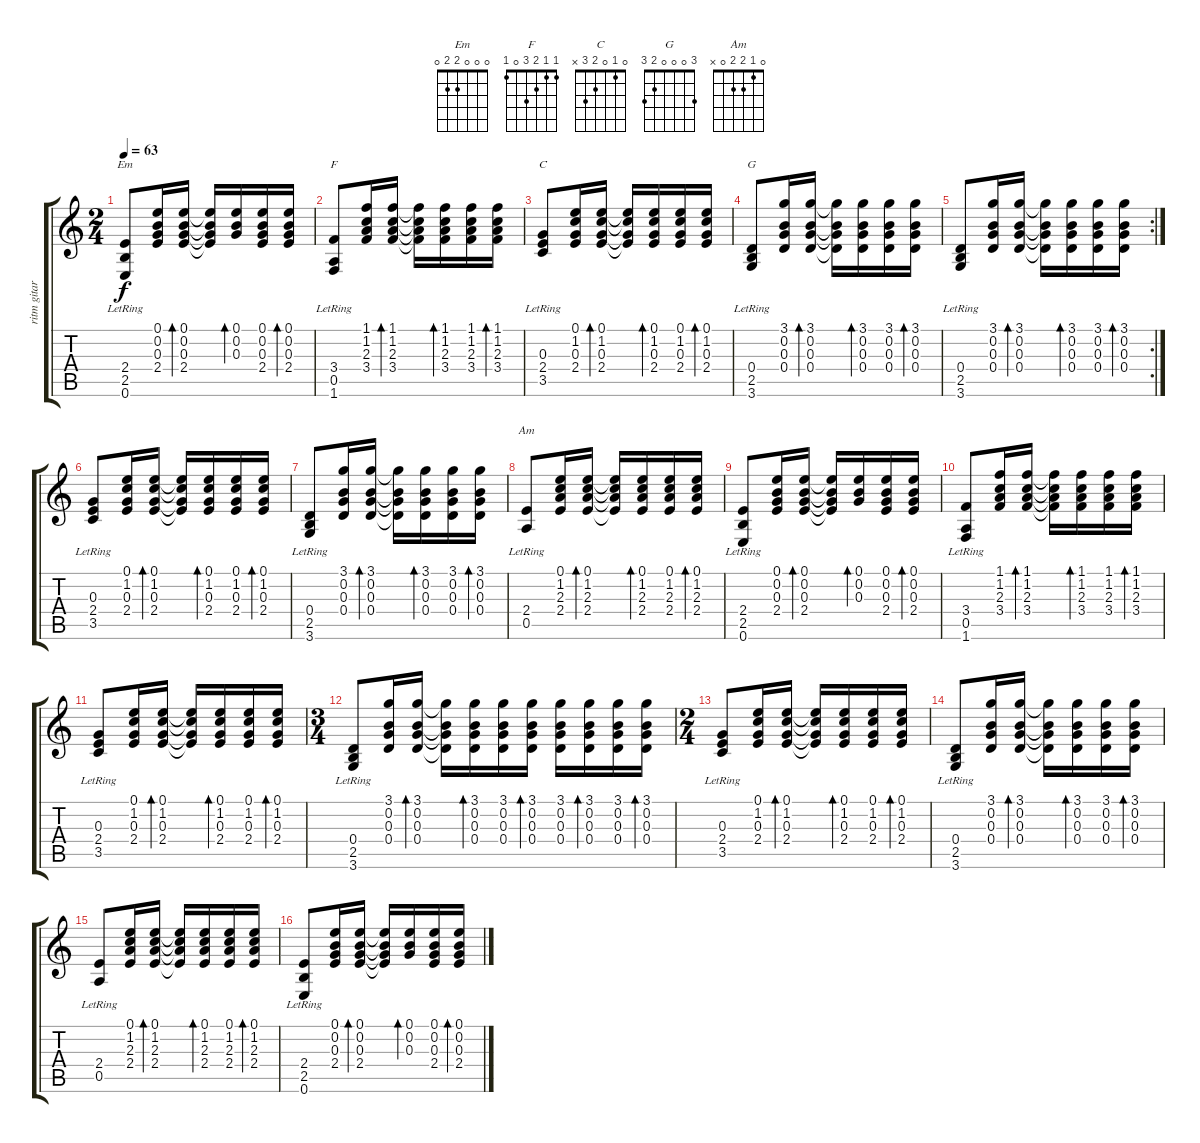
\track ("ritm gitar" "ritm gitar") {instrument acousticguitarnylon}
\staff {score tabs}
\tuning (E4 B3 G3 D3 A2 E2) {hide}
\chord ("Em" 0 0 0 2 2 0)
\chord ("F" 1 1 2 3 0 1)
\chord ("C" 0 1 0 2 3 x)
\chord ("G" 3 0 0 0 2 3)
\chord ("Am" 0 1 2 2 0 x)
\ts (2 4)
\tempo 63
\clef g2
\ks c
(2.4 2.5 0.6{lr}).8{ch "Em" dy f} (0.1 0.2 0.3 2.4).16 (0.1 0.2 0.3 2.4).16{bd 60} (0.1{t} 0.2{t} 0.3{t} 2.4{t}).16 (0.1 0.2 0.3).16{bd 60} (0.1 0.2 0.3 2.4).16 (0.1 0.2 0.3 2.4).16{bd 60} |
(3.4 0.5 1.6{lr}).8{ch "F"} (1.1 1.2 2.3 3.4).16 (1.1 1.2 2.3 3.4).16{bd 60} (1.1{t} 1.2{t} 2.3{t} 3.4{t}).16 (1.1 1.2 2.3 3.4).16{bd 60} (1.1 1.2 2.3 3.4).16 (1.1 1.2 2.3 3.4).16{bd 60} |
(0.3 2.4 3.5{lr}).8{ch "C"} (0.1 1.2 0.3 2.4).16 (0.1 1.2 0.3 2.4).16{bd 60} (0.1{t} 1.2{t} 0.3{t} 2.4{t}).16 (0.1 1.2 0.3 2.4).16{bd 60} (0.1 1.2 0.3 2.4).16 (0.1 1.2 0.3 2.4).16{bd 60} |
(0.4 2.5 3.6{lr}).8{ch "G"} (3.1 0.2 0.3 0.4).16 (3.1 0.2 0.3 0.4).16{bd 60} (3.1{t} 0.2{t} 0.3{t} 0.4{t}).16 (3.1 0.2 0.3 0.4).16{bd 60} (3.1 0.2 0.3 0.4).16 (3.1 0.2 0.3 0.4).16{bd 60} |
\rc 2
(0.4 2.5 3.6{lr}).8 (3.1 0.2 0.3 0.4).16 (3.1 0.2 0.3 0.4).16{bd 60} (3.1{t} 0.2{t} 0.3{t} 0.4{t}).16 (3.1 0.2 0.3 0.4).16{bd 60} (3.1 0.2 0.3 0.4).16 (3.1 0.2 0.3 0.4).16{bd 60} |
(0.3 2.4 3.5{lr}).8 (0.1 1.2 0.3 2.4).16 (0.1 1.2 0.3 2.4).16{bd 60} (0.1{t} 1.2{t} 0.3{t} 2.4{t}).16 (0.1 1.2 0.3 2.4).16{bd 60} (0.1 1.2 0.3 2.4).16 (0.1 1.2 0.3 2.4).16{bd 60} |
(0.4 2.5 3.6{lr}).8 (3.1 0.2 0.3 0.4).16 (3.1 0.2 0.3 0.4).16{bd 60} (3.1{t} 0.2{t} 0.3{t} 0.4{t}).16 (3.1 0.2 0.3 0.4).16{bd 60} (3.1 0.2 0.3 0.4).16 (3.1 0.2 0.3 0.4).16{bd 60} |
(2.4 0.5{lr}).8{ch "Am"} (0.1 1.2 2.3 2.4).16 (0.1 1.2 2.3 2.4).16{bd 60} (0.1{t} 1.2{t} 2.3{t} 2.4{t}).16 (0.1 1.2 2.3 2.4).16{bd 60} (0.1 1.2 2.3 2.4).16 (0.1 1.2 2.3 2.4).16{bd 60} |
(2.4 2.5 0.6{lr}).8 (0.1 0.2 0.3 2.4).16 (0.1 0.2 0.3 2.4).16{bd 60} (0.1{t} 0.2{t} 0.3{t} 2.4{t}).16 (0.1 0.2 0.3).16{bd 60} (0.1 0.2 0.3 2.4).16 (0.1 0.2 0.3 2.4).16{bd 60} |
(3.4 0.5 1.6{lr}).8 (1.1 1.2 2.3 3.4).16 (1.1 1.2 2.3 3.4).16{bd 60} (1.1{t} 1.2{t} 2.3{t} 3.4{t}).16 (1.1 1.2 2.3 3.4).16{bd 60} (1.1 1.2 2.3 3.4).16 (1.1 1.2 2.3 3.4).16{bd 60} |
(0.3 2.4 3.5{lr}).8 (0.1 1.2 0.3 2.4).16 (0.1 1.2 0.3 2.4).16{bd 60} (0.1{t} 1.2{t} 0.3{t} 2.4{t}).16 (0.1 1.2 0.3 2.4).16{bd 60} (0.1 1.2 0.3 2.4).16 (0.1 1.2 0.3 2.4).16{bd 60} |
\ts (3 4)
(0.4 2.5 3.6{lr}).8 (3.1 0.2 0.3 0.4).16 (3.1 0.2 0.3 0.4).16{bd 60} (3.1{t} 0.2{t} 0.3{t} 0.4{t}).16 (3.1 0.2 0.3 0.4).16{bd 60} (3.1 0.2 0.3 0.4).16 (3.1 0.2 0.3 0.4).16{bd 60} (3.1 0.2 0.3 0.4).16 (3.1 0.2 0.3 0.4).16{bd 60} (3.1 0.2 0.3 0.4).16 (3.1 0.2 0.3 0.4).16{bd 60} |
\ts (2 4)
(0.3 2.4 3.5{lr}).8 (0.1 1.2 0.3 2.4).16 (0.1 1.2 0.3 2.4).16{bd 60} (0.1{t} 1.2{t} 0.3{t} 2.4{t}).16 (0.1 1.2 0.3 2.4).16{bd 60} (0.1 1.2 0.3 2.4).16 (0.1 1.2 0.3 2.4).16{bd 60} |
(0.4 2.5 3.6{lr}).8 (3.1 0.2 0.3 0.4).16 (3.1 0.2 0.3 0.4).16{bd 60} (3.1{t} 0.2{t} 0.3{t} 0.4{t}).16 (3.1 0.2 0.3 0.4).16{bd 60} (3.1 0.2 0.3 0.4).16 (3.1 0.2 0.3 0.4).16{bd 60} |
(2.4 0.5{lr}).8 (0.1 1.2 2.3 2.4).16 (0.1 1.2 2.3 2.4).16{bd 60} (0.1{t} 1.2{t} 2.3{t} 2.4{t}).16 (0.1 1.2 2.3 2.4).16{bd 60} (0.1 1.2 2.3 2.4).16 (0.1 1.2 2.3 2.4).16{bd 60} |
(2.4 2.5 0.6{lr}).8 (0.1 0.2 0.3 2.4).16 (0.1 0.2 0.3 2.4).16{bd 60} (0.1{t} 0.2{t} 0.3{t} 2.4{t}).16 (0.1 0.2 0.3).16{bd 60} (0.1 0.2 0.3 2.4).16 (0.1 0.2 0.3 2.4).16{bd 60}
